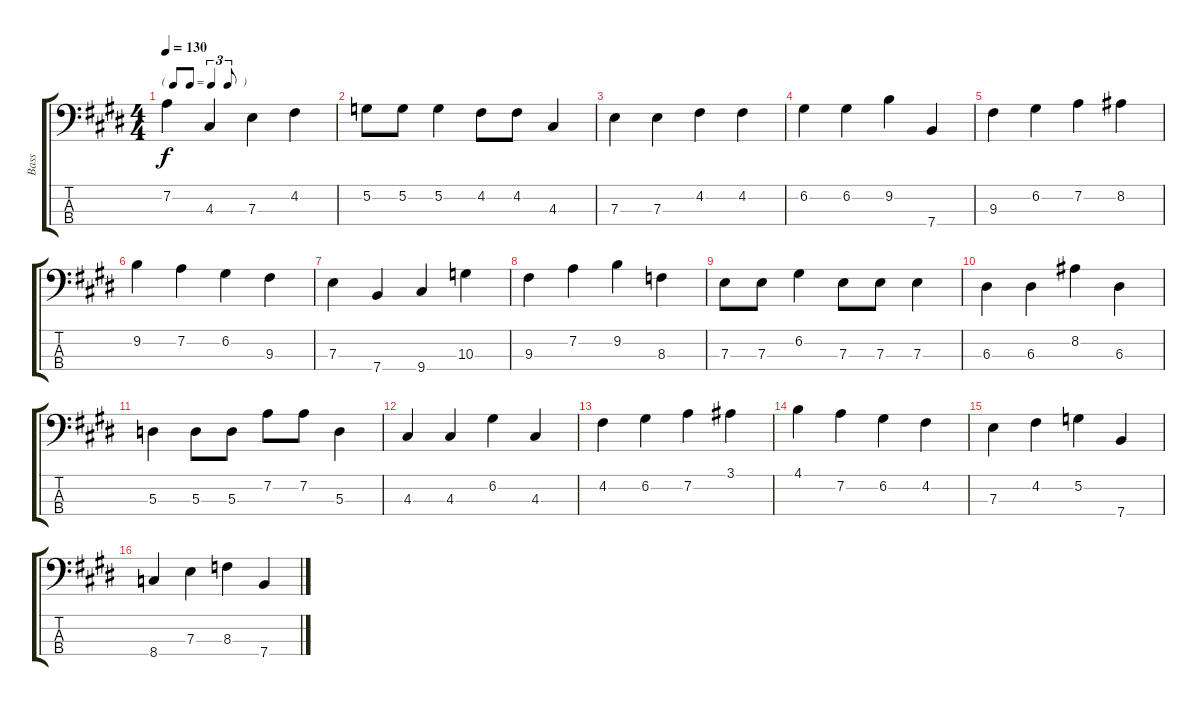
\track ("Bass" "Bass") {instrument electricbassfinger}
\staff {score tabs}
\tuning (G2 D2 A1 E1) {hide}
\ts (4 4)
\tf triplet8th
\tempo 130
\clef f4
\ks e
7.2.4{dy f} 4.3.4 7.3.4 4.2.4 |
5.2.8 5.2.8 5.2.4 4.2.8 4.2.8 4.3.4 |
7.3.4 7.3.4 4.2.4 4.2.4 |
6.2.4 6.2.4 9.2.4 7.4.4 |
9.3.4 6.2.4 7.2.4 8.2.4 |
9.2.4 7.2.4 6.2.4 9.3.4 |
7.3.4 7.4.4 9.4.4 10.3.4 |
9.3.4 7.2.4 9.2.4 8.3.4 |
7.3.8 7.3.8 6.2.4 7.3.8 7.3.8 7.3.4 |
6.3.4 6.3.4 8.2.4 6.3.4 |
5.3.4 5.3.8 5.3.8 7.2.8 7.2.8 5.3.4 |
4.3.4 4.3.4 6.2.4 4.3.4 |
4.2.4 6.2.4 7.2.4 3.1.4 |
4.1.4 7.2.4 6.2.4 4.2.4 |
7.3.4 4.2.4 5.2.4 7.4.4 |
8.4.4 7.3.4 8.3.4 7.4.4
